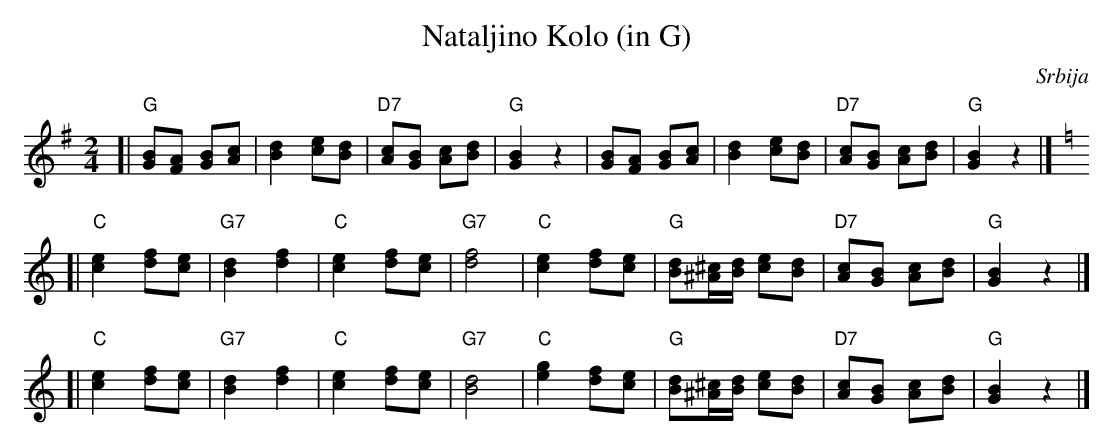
X:1
T: Nataljino Kolo (in G)
O: Srbija
M: 2/4
L: 1/8
K: G
[| "G"[BG][AF] [BG][cA] | [d2B2] [ec][dB] | "D7"[cA][BG] [cA][dB] | "G"[B2G2]z2 \
| [BG][AF] [BG][cA] | [d2B2] [ec][dB] | "D7"[cA][BG] [cA][dB] | "G"[B2G2]z2 |] [K:C]
[| "C"[e2c2] [fd][ec] | "G7"[d2B2] [f2d2] | "C"[e2c2] [fd][ec] | "G7"[f4d4] \
| "C"[e2c2] [fd][ec] | "G"[dB][^c/^A/][d/B/] [ec][dB] | "D7"[cA][BG] [cA][dB] | "G"[B2G2]z2 |]
[| "C"[e2c2] [fd][ec] | "G7"[d2B2] [f2d2] | "C"[e2c2] [fd][ec] | "G7"[d4B4] \
| "C"[g2e2] [fd][ec] | "G"[dB][^c/^A/][d/B/] [ec][dB] | "D7"[cA][BG] [cA][dB] | "G"[B2G2]z2 |]
